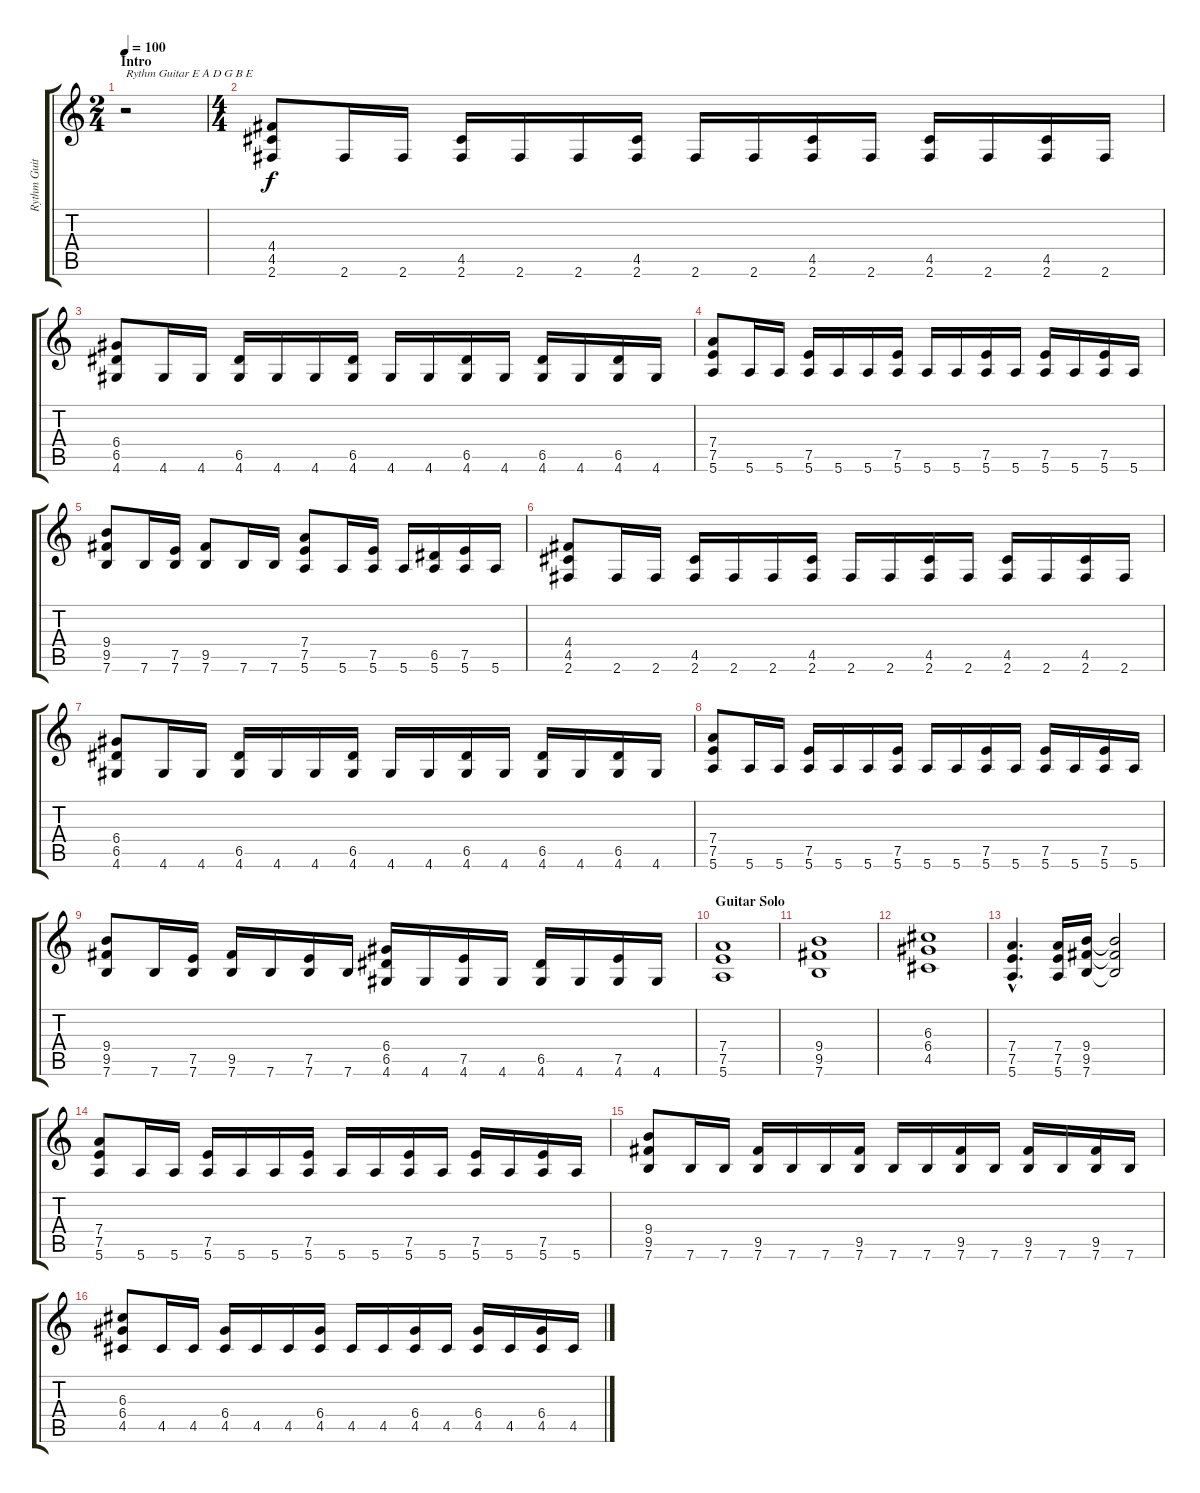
\track ("Rythm Guitar" "Rythm Guit") {instrument distortionguitar}
\staff {score tabs}
\tuning (E4 B3 G3 D3 A2 E2) {hide}
\ts (2 4)
\section ("" "Intro")
\tempo 100
\clef g2
\ks c
r.2{txt "Rythm Guitar E A D G B E" dy f instrument distortionguitar} |
\ts (4 4)
(4.4 4.5 2.6).8 2.6.16 2.6.16 (4.5 2.6).16 2.6.16 2.6.16 (4.5 2.6).16 2.6.16 2.6.16 (4.5 2.6).16 2.6.16 (4.5 2.6).16 2.6.16 (4.5 2.6).16 2.6.16 |
(6.4 6.5 4.6).8 4.6.16 4.6.16 (6.5 4.6).16 4.6.16 4.6.16 (6.5 4.6).16 4.6.16 4.6.16 (6.5 4.6).16 4.6.16 (6.5 4.6).16 4.6.16 (6.5 4.6).16 4.6.16 |
(7.4 7.5 5.6).8 5.6.16 5.6.16 (7.5 5.6).16 5.6.16 5.6.16 (7.5 5.6).16 5.6.16 5.6.16 (7.5 5.6).16 5.6.16 (7.5 5.6).16 5.6.16 (7.5 5.6).16 5.6.16 |
(9.4 9.5 7.6).8 7.6.16 (7.5 7.6).16 (9.5 7.6).8 7.6.16 7.6.16 (7.4 7.5 5.6).8 5.6.16 (7.5 5.6).16 5.6.16 (6.5 5.6).16 (7.5 5.6).16 5.6.16 |
(4.4 4.5 2.6).8 2.6.16 2.6.16 (4.5 2.6).16 2.6.16 2.6.16 (4.5 2.6).16 2.6.16 2.6.16 (4.5 2.6).16 2.6.16 (4.5 2.6).16 2.6.16 (4.5 2.6).16 2.6.16 |
(6.4 6.5 4.6).8 4.6.16 4.6.16 (6.5 4.6).16 4.6.16 4.6.16 (6.5 4.6).16 4.6.16 4.6.16 (6.5 4.6).16 4.6.16 (6.5 4.6).16 4.6.16 (6.5 4.6).16 4.6.16 |
(7.4 7.5 5.6).8 5.6.16 5.6.16 (7.5 5.6).16 5.6.16 5.6.16 (7.5 5.6).16 5.6.16 5.6.16 (7.5 5.6).16 5.6.16 (7.5 5.6).16 5.6.16 (7.5 5.6).16 5.6.16 |
(9.4 9.5 7.6).8 7.6.16 (7.5 7.6).16 (9.5 7.6).16 7.6.16 (7.5 7.6).16 7.6.16 (6.4 6.5 4.6).16 4.6.16 (7.5 4.6).16 4.6.16 (6.5 4.6).16 4.6.16 (7.5 4.6).16 4.6.16 |
\section ("" "Guitar Solo")
(7.4 7.5 5.6).1 |
(9.4 9.5 7.6).1 |
(6.3 6.4 4.5).1 |
(7.4{hac} 7.5{hac} 5.6{hac}).4{d} (7.4 7.5 5.6).16 (9.4 9.5 7.6).16 (9.4{t} 9.5{t} 7.6{t}).2 |
(7.4 7.5 5.6).8 5.6.16 5.6.16 (7.5 5.6).16 5.6.16 5.6.16 (7.5 5.6).16 5.6.16 5.6.16 (7.5 5.6).16 5.6.16 (7.5 5.6).16 5.6.16 (7.5 5.6).16 5.6.16 |
(9.4 9.5 7.6).8 7.6.16 7.6.16 (9.5 7.6).16 7.6.16 7.6.16 (9.5 7.6).16 7.6.16 7.6.16 (9.5 7.6).16 7.6.16 (9.5 7.6).16 7.6.16 (9.5 7.6).16 7.6.16 |
(6.3 6.4 4.5).8 4.5.16 4.5.16 (6.4 4.5).16 4.5.16 4.5.16 (6.4 4.5).16 4.5.16 4.5.16 (6.4 4.5).16 4.5.16 (6.4 4.5).16 4.5.16 (6.4 4.5).16 4.5.16
